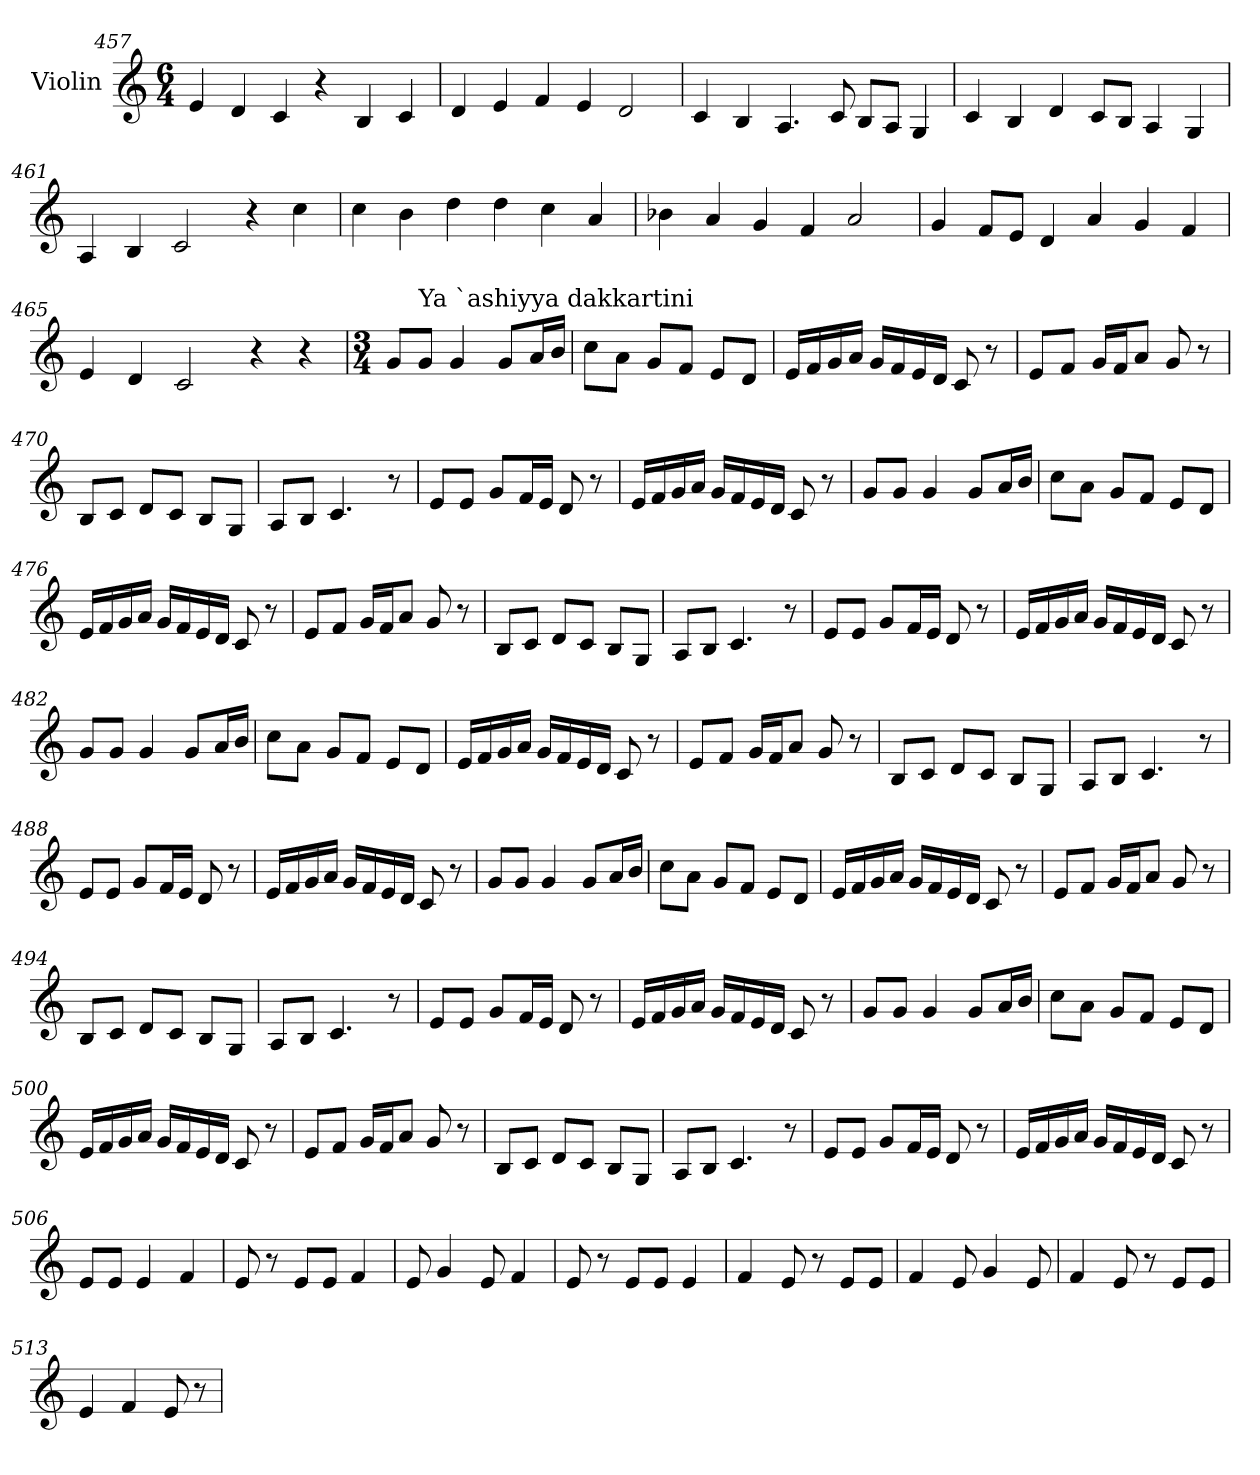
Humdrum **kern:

**kern
*part1
*staff1
*I"Violin
!!LO:PB:g=z
*clefG2
*k[]
*C:
*M6/4
=457
4e/
4d/
4c/
4r
4B/
4c/
=458
4d/
4e/
4f/
4e/
2d/
!!LO:PB:g=z
=459
4c/
4B/
4.A/
8c/
8B/L
8A/J
4G/
=460
4c/
4B/
4d/
8c/L
8B/J
4A/
4G/
=461
4A/
4B/
2c/
4r
4cc\
=462
4cc\
4b\
4dd\
4dd\
4cc\
4a/
!!LO:PB:g=z
=463
4b-X\
4a/
4g/
4f/
2a/
=464
4g/
8f/L
8e/J
4d/
4a/
4g/
4f/
!!LO:PB:g=z
=465
4e/
4d/
2c/
4r
4r
=466
*M3/4
*MM80
8g/L
!LO:TX:a:t=Ya `ashiyya dakkartini
8g/J
4g/
8g/L
16a/L
16b/JJ
!!LO:PB:g=z
=467
8cc\L
8a\J
8g/L
8f/J
8e/L
8d/J
=468
16e/LL
16f/
16g/
16a/JJ
16g/LL
16f/
16e/
16d/JJ
8c/
8r
!!LO:PB:g=z
=469
8e/L
8f/J
16g/LL
16f/J
8a/J
8g/
8r
=470
8B/L
8c/J
8d/L
8c/J
8B/L
8G/J
=471
8A/L
8B/J
4.c/
8r
!!LO:PB:g=z
=472
8e/L
8e/J
8g/L
16f/L
16e/JJ
8d/
8r
=473
16e/LL
16f/
16g/
16a/JJ
16g/LL
16f/
16e/
16d/JJ
8c/
8r
!!LO:PB:g=z
=474
8g/L
8g/J
4g/
8g/L
16a/L
16b/JJ
=475
8cc\L
8a\J
8g/L
8f/J
8e/L
8d/J
!!LO:PB:g=z
=476
16e/LL
16f/
16g/
16a/JJ
16g/LL
16f/
16e/
16d/JJ
8c/
8r
!!LO:PB:g=z
=477
8e/L
8f/J
16g/LL
16f/J
8a/J
8g/
8r
=478
8B/L
8c/J
8d/L
8c/J
8B/L
8G/J
=479
8A/L
8B/J
4.c/
8r
!!LO:PB:g=z
=480
8e/L
8e/J
8g/L
16f/L
16e/JJ
8d/
8r
=481
16e/LL
16f/
16g/
16a/JJ
16g/LL
16f/
16e/
16d/JJ
8c/
8r
!!LO:PB:g=z
=482
8g/L
8g/J
4g/
8g/L
16a/L
16b/JJ
=483
8cc\L
8a\J
8g/L
8f/J
8e/L
8d/J
!!LO:PB:g=z
=484
16e/LL
16f/
16g/
16a/JJ
16g/LL
16f/
16e/
16d/JJ
8c/
8r
!!LO:PB:g=z
=485
8e/L
8f/J
16g/LL
16f/J
8a/J
8g/
8r
=486
8B/L
8c/J
8d/L
8c/J
8B/L
8G/J
=487
8A/L
8B/J
4.c/
8r
!!LO:PB:g=z
=488
8e/L
8e/J
8g/L
16f/L
16e/JJ
8d/
8r
=489
16e/LL
16f/
16g/
16a/JJ
16g/LL
16f/
16e/
16d/JJ
8c/
8r
!!LO:PB:g=z
=490
8g/L
8g/J
4g/
8g/L
16a/L
16b/JJ
=491
8cc\L
8a\J
8g/L
8f/J
8e/L
8d/J
!!LO:PB:g=z
=492
16e/LL
16f/
16g/
16a/JJ
16g/LL
16f/
16e/
16d/JJ
8c/
8r
=493
8e/L
8f/J
16g/LL
16f/J
8a/J
8g/
8r
=494
8B/L
8c/J
8d/L
8c/J
8B/L
8G/J
!!LO:PB:g=z
=495
8A/L
8B/J
4.c/
8r
=496
8e/L
8e/J
8g/L
16f/L
16e/JJ
8d/
8r
=497
16e/LL
16f/
16g/
16a/JJ
16g/LL
16f/
16e/
16d/JJ
8c/
8r
!!LO:PB:g=z
=498
8g/L
8g/J
4g/
8g/L
16a/L
16b/JJ
=499
8cc\L
8a\J
8g/L
8f/J
8e/L
8d/J
!!LO:PB:g=z
=500
16e/LL
16f/
16g/
16a/JJ
16g/LL
16f/
16e/
16d/JJ
8c/
8r
!!LO:PB:g=z
=501
8e/L
8f/J
16g/LL
16f/J
8a/J
8g/
8r
=502
8B/L
8c/J
8d/L
8c/J
8B/L
8G/J
!!LO:PB:g=z
=503
8A/L
8B/J
4.c/
8r
=504
8e/L
8e/J
8g/L
16f/L
16e/JJ
8d/
8r
=505
16e/LL
16f/
16g/
16a/JJ
16g/LL
16f/
16e/
16d/JJ
8c/
8r
!!LO:PB:g=z
=506
8e/L
8e/J
4e/
4f/
=507
8e/
8r
8e/L
8e/J
4f/
=508
8e/
4g/
8e/
4f/
!!LO:PB:g=z
=509
8e/
8r
8e/L
8e/J
4e/
=510
4f/
8e/
8r
8e/L
8e/J
=511
4f/
8e/
4g/
8e/
!!LO:PB:g=z
=512
4f/
8e/
8r
8e/L
8e/J
=513
4e/
4f/
8e/
8r
=
*-
